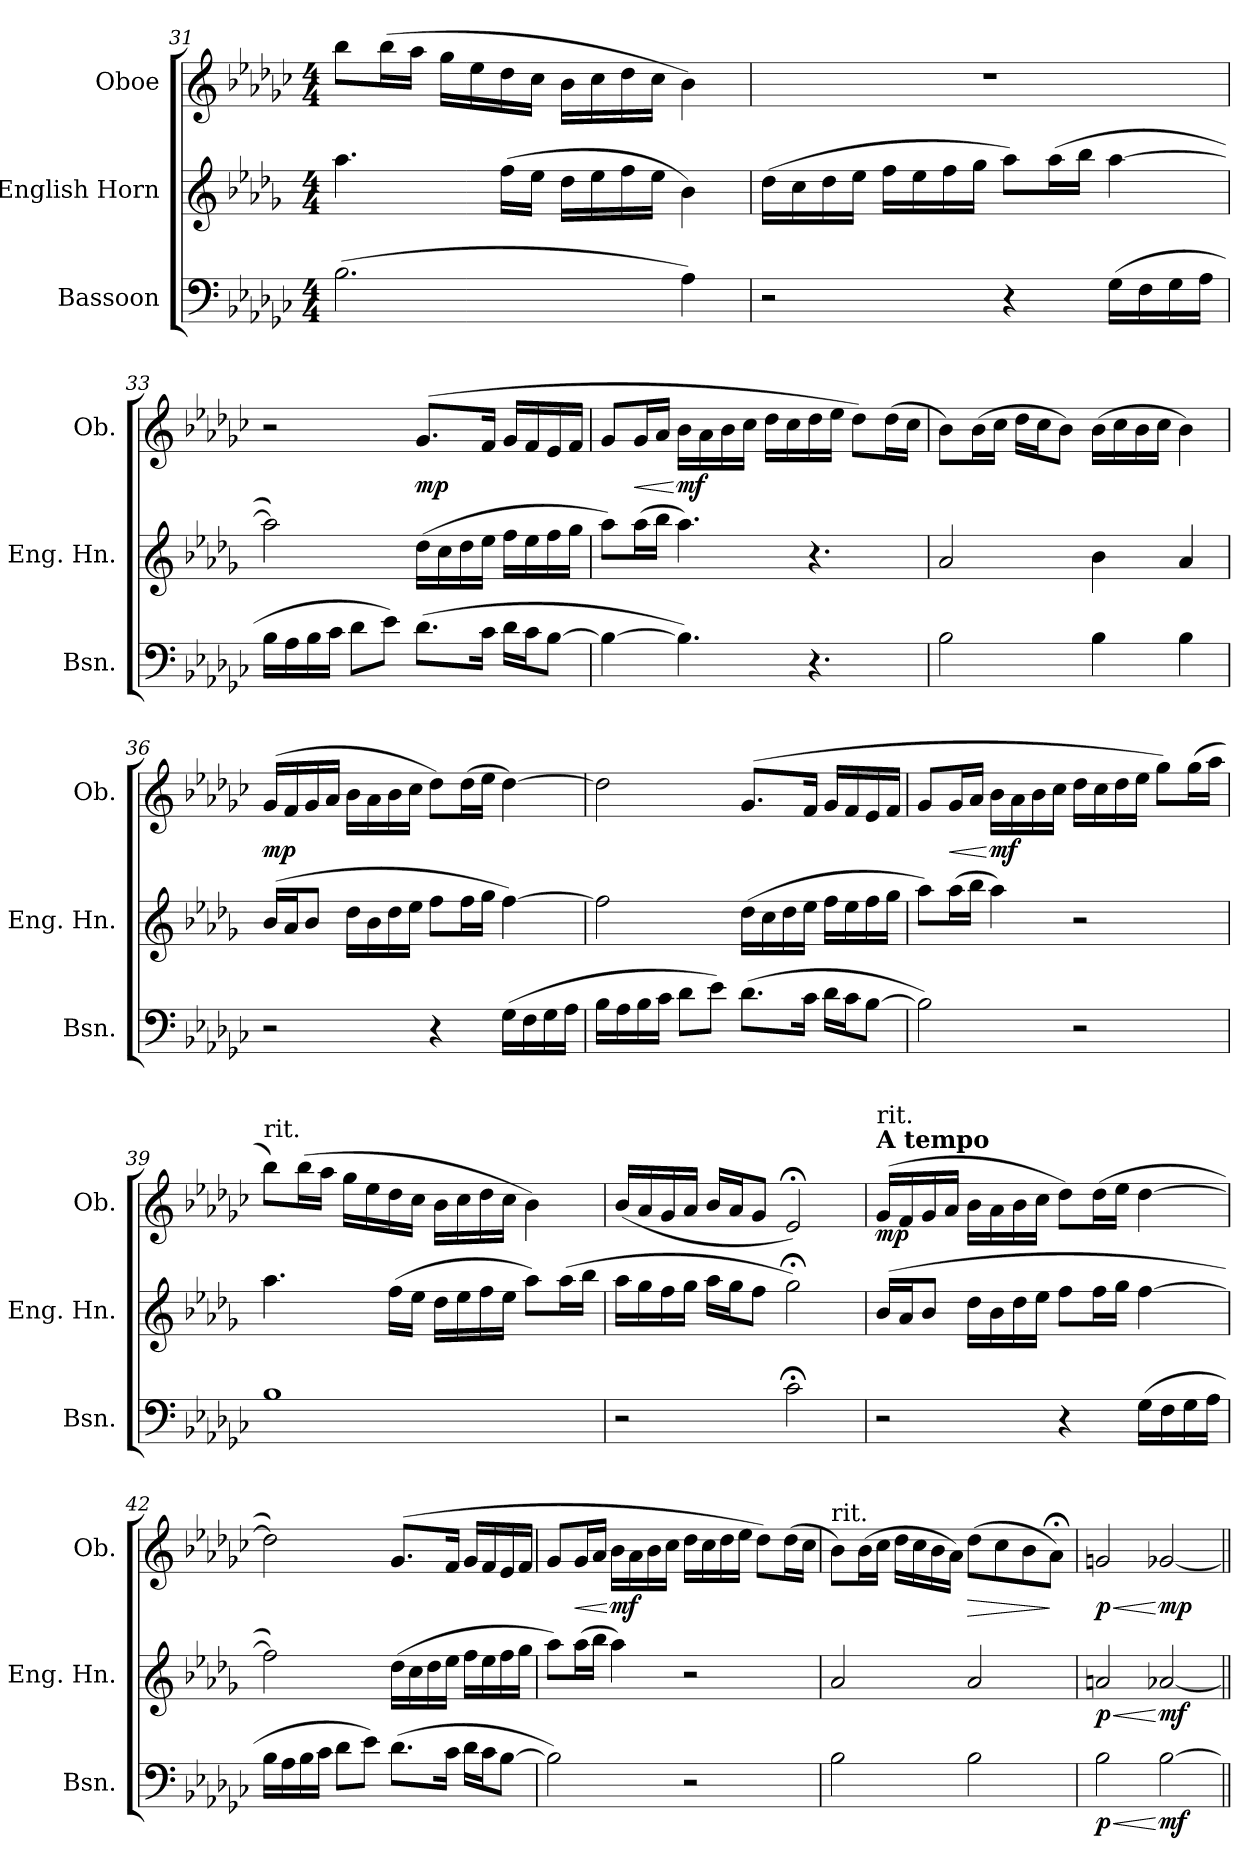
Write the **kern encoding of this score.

**kern	**dynam	**kern	**dynam	**kern	**dynam
*part3	*part3	*part2	*part2	*part1	*part1
*staff3	*staff3	*staff2	*staff2	*staff1	*staff1
*I"Bassoon	*	*I"English Horn	*	*I"Oboe	*
*I'Bsn.	*	*I'Eng. Hn.	*	*I'Ob.	*
!!LO:LB:g=z
*clefF4	*	*clefG2	*	*clefG2	*
*	*	*ITrd4c7	*	*	*
*k[b-e-a-d-g-c-]	*	*k[b-e-a-d-g-c-]	*	*k[b-e-a-d-g-c-]	*
*G-:	*	*G-:	*	*G-:	*
*M4/4	*	*M4/4	*	*M4/4	*
=31	=31	=31	=31	=31	=31
(2.B-i\	.	4.dd-i\	.	8bb-i\L	.
.	.	.	.	(16bb-i\L	.
.	.	.	.	16aa-i\JJ	.
.	.	.	.	16gg-i\LL	.
.	.	.	.	16ee-i\	.
.	.	(16b-i\LL	.	16dd-i\	.
.	.	16a-i\JJ	.	16cc-i\JJ	.
.	.	16g-i\LL	.	16b-i\LL	.
.	.	16a-i\	.	16cc-i\	.
.	.	16b-i\	.	16dd-i\	.
.	.	16a-i\JJ	.	16cc-i\JJ	.
4A-i\)	.	4e-i\)	.	4b-i\)	.
=32	=32	=32	=32	=32	=32
2r	.	(16g-i\LL	.	1r	.
.	.	16fi\	.	.	.
.	.	16g-i\	.	.	.
.	.	16a-i\JJ	.	.	.
.	.	16b-i\LL	.	.	.
.	.	16a-i\	.	.	.
.	.	16b-i\	.	.	.
.	.	16cc-i\JJ	.	.	.
4r	.	8dd-i\L)	.	.	.
.	.	(16dd-i\L	.	.	.
.	.	16ee-i\JJ	.	.	.
(16G-i\LL	.	[>4dd-i\	.	.	.
16Fi\	.	.	.	.	.
16G-i\	.	.	.	.	.
16A-i\JJ	.	.	.	.	.
=33	=33	=33	=33	=33	=33
16B-i\LL	.	2dd-i\])	.	2r	.
16A-i\	.	.	.	.	.
16B-i\	.	.	.	.	.
16c-i\JJ	.	.	.	.	.
8d-i\L	.	.	.	.	.
8e-i\J)	.	.	.	.	.
(8.d-i\L	.	(16g-i\LL	.	(8.g-i/L	mp
.	.	16fi\	.	.	.
.	.	16g-i\	.	.	.
16c-i\Jk	.	16a-i\JJ	.	16fi/Jk	.
16d-i\LL	.	16b-i\LL	.	16g-i/LL	.
16c-i\J	.	16a-i\	.	16fi/	.
[>8B-i\J	.	16b-i\	.	16e-i/	.
.	.	16cc-i\JJ	.	16fi/JJ	.
!!LO:PB:g=z
=34	=34	=34	=34	=34	=34
4B-i\_>	.	8dd-i\L)	.	8g-i/L	.
!	!	!	!	!	!LO:HP:b
.	.	(16dd-i\L	.	16g-i/L	<
.	.	16ee-i\JJ	.	16a-i/JJ	.
4.B-i\])	.	4.dd-i\)	.	16b-i\LL	[ mf
.	.	.	.	16a-i\	.
.	.	.	.	16b-i\	.
.	.	.	.	16cc-i\JJ	.
.	.	.	.	16dd-i\LL	.
.	.	.	.	16cc-i\	.
4.r	.	4.r	.	16dd-i\	.
.	.	.	.	16ee-i\JJ	.
.	.	.	.	8dd-i\L)	.
.	.	.	.	(16dd-i\L	.
.	.	.	.	16cc-i\JJ	.
=35	=35	=35	=35	=35	=35
2B-i\	.	2d-i/	.	8b-i\L)	.
.	.	.	.	(16b-i\L	.
.	.	.	.	16cc-i\JJ	.
.	.	.	.	16dd-i\LL	.
.	.	.	.	16cc-i\J	.
.	.	.	.	8b-i\J)	.
4B-i\	.	4e-i\	.	(16b-i\LL	.
.	.	.	.	16cc-i\	.
.	.	.	.	16b-i\	.
.	.	.	.	16cc-i\JJ	.
4B-i\	.	4d-i/	.	4b-i\)	.
=36	=36	=36	=36	=36	=36
2r	.	(16e-i/LL	.	(16g-i/LL	mp
.	.	16d-i/J	.	16fi/	.
.	.	8e-i/J	.	16g-i/	.
.	.	.	.	16a-i/JJ	.
.	.	16g-i\LL	.	16b-i\LL	.
.	.	16e-i\	.	16a-i\	.
.	.	16g-i\	.	16b-i\	.
.	.	16a-i\JJ	.	16cc-i\JJ	.
4r	.	8b-i\L	.	8dd-i\L)	.
.	.	16b-i\L	.	(16dd-i\L	.
.	.	16cc-i\JJ	.	16ee-i\JJ	.
(16G-i\LL	.	[>4b-i\)	.	[>4dd-i\)	.
16Fi\	.	.	.	.	.
16G-i\	.	.	.	.	.
16A-i\JJ	.	.	.	.	.
!!LO:LB:g=z
=37	=37	=37	=37	=37	=37
16B-i\LL	.	2b-i\]	.	2dd-i\]	.
16A-i\	.	.	.	.	.
16B-i\	.	.	.	.	.
16c-i\JJ	.	.	.	.	.
8d-i\L	.	.	.	.	.
8e-i\J)	.	.	.	.	.
(8.d-i\L	.	(16g-i\LL	.	(8.g-i/L	.
.	.	16fi\	.	.	.
.	.	16g-i\	.	.	.
16c-i\Jk	.	16a-i\JJ	.	16fi/Jk	.
16d-i\LL	.	16b-i\LL	.	16g-i/LL	.
16c-i\J	.	16a-i\	.	16fi/	.
[>8B-i\J	.	16b-i\	.	16e-i/	.
.	.	16cc-i\JJ	.	16fi/JJ	.
=38	=38	=38	=38	=38	=38
2B-i\])	.	8dd-i\L)	.	8g-i/L	.
!	!	!	!	!	!LO:HP:b
.	.	(16dd-i\L	.	16g-i/L	<
.	.	16ee-i\JJ	.	16a-i/JJ	.
.	.	4dd-i\)	.	16b-i\LL	[ mf
.	.	.	.	16a-i\	.
.	.	.	.	16b-i\	.
.	.	.	.	16cc-i\JJ	.
2r	.	2r	.	16dd-i\LL	.
.	.	.	.	16cc-i\	.
.	.	.	.	16dd-i\	.
.	.	.	.	16ee-i\JJ	.
.	.	.	.	8gg-i\L)	.
.	.	.	.	(16gg-i\L	.
.	.	.	.	16aa-i\JJ	.
=39	=39	=39	=39	=39	=39
!	!	!	!	!LO:TX:t=rit.	!
1B-i	.	4.dd-i\	.	8bb-i\L)	.
.	.	.	.	(16bb-i\L	.
.	.	.	.	16aa-i\JJ	.
.	.	.	.	16gg-i\LL	.
.	.	.	.	16ee-i\	.
.	.	(16b-i\LL	.	16dd-i\	.
.	.	16a-i\JJ	.	16cc-i\JJ	.
.	.	16g-i\LL	.	16b-i\LL	.
.	.	16a-i\	.	16cc-i\	.
.	.	16b-i\	.	16dd-i\	.
.	.	16a-i\JJ	.	16cc-i\JJ	.
.	.	8dd-i\L)	.	4b-i\)	.
.	.	(16dd-i\L	.	.	.
.	.	16ee-i\JJ	.	.	.
!!LO:LB:g=z
=40	=40	=40	=40	=40	=40
2r	.	16dd-i\LL	.	(16b-i/LL	.
.	.	16cc-i\	.	16a-i/	.
.	.	16b-i\	.	16g-i/	.
.	.	16cc-i\JJ	.	16a-i/JJ	.
.	.	16dd-i\LL	.	16b-i/LL	.
.	.	16cc-i\J	.	16a-i/J	.
.	.	8b-i\J	.	8g-i/J	.
2c-;i\	.	2cc-;i\)	.	2e-;i/)	.
=41	=41	=41	=41	=41	=41
!	!	!	!	!LO:TX:a:B:t=A tempo	!
!	!	!	!	!LO:TX:t=rit.	!
2r	.	(16e-i/LL	.	(16g-i/LL	mp
.	.	16d-i/J	.	16fi/	.
.	.	8e-i/J	.	16g-i/	.
.	.	.	.	16a-i/JJ	.
.	.	16g-i\LL	.	16b-i\LL	.
.	.	16e-i\	.	16a-i\	.
.	.	16g-i\	.	16b-i\	.
.	.	16a-i\JJ	.	16cc-i\JJ	.
4r	.	8b-i\L	.	8dd-i\L)	.
.	.	16b-i\L	.	(16dd-i\L	.
.	.	16cc-i\JJ	.	16ee-i\JJ	.
(16G-i\LL	.	[>4b-i\	.	[>4dd-i\	.
16Fi\	.	.	.	.	.
16G-i\	.	.	.	.	.
16A-i\JJ	.	.	.	.	.
=42	=42	=42	=42	=42	=42
*	*	*	*	*^	*
16B-i\LL	.	2b-i\])	.	2dd-i\])	2ryy	.
16A-i\	.	.	.	.	.	.
16B-i\	.	.	.	.	.	.
16c-i\JJ	.	.	.	.	.	.
8d-i\L	.	.	.	.	.	.
8e-i\J)	.	.	.	.	.	.
(8.d-i\L	.	(16g-i\LL	.	(8.g-i/L	16ryy	.
*	*	*	*	*MM90	*	*
.	.	16fi\	.	.	4..ryy	.
.	.	16g-i\	.	.	.	.
16c-i\Jk	.	16a-i\JJ	.	16fi/Jk	.	.
16d-i\LL	.	16b-i\LL	.	16g-i/LL	.	.
16c-i\J	.	16a-i\	.	16fi/	.	.
[>8B-i\J	.	16b-i\	.	16e-i/	.	.
.	.	16cc-i\JJ	.	16fi/JJ	.	.
*	*	*	*	*v	*v	*
!!LO:PB:g=z
=43	=43	=43	=43	=43	=43
2B-i\])	.	8dd-i\L)	.	8g-i/L	.
!	!	!	!	!	!LO:HP:b
.	.	(16dd-i\L	.	16g-i/L	<
.	.	16ee-i\JJ	.	16a-i/JJ	.
.	.	4dd-i\)	.	16b-i\LL	[ mf
.	.	.	.	16a-i\	.
.	.	.	.	16b-i\	.
.	.	.	.	16cc-i\JJ	.
2r	.	2r	.	16dd-i\LL	.
.	.	.	.	16cc-i\	.
.	.	.	.	16dd-i\	.
.	.	.	.	16ee-i\JJ	.
.	.	.	.	8dd-i\L)	.
.	.	.	.	(16dd-i\L	.
.	.	.	.	16cc-i\JJ	.
=44	=44	=44	=44	=44	=44
!	!	!	!	!LO:TX:t=rit.	!
2B-i\	.	2d-i/	.	8b-i\L)	.
.	.	.	.	(16b-i\L	.
.	.	.	.	16cc-i\JJ	.
.	.	.	.	16dd-i\LL	.
.	.	.	.	16cc-i\	.
.	.	.	.	16b-i\	.
.	.	.	.	16a-i\JJ)	.
!	!	!	!	!	!LO:HP:b
2B-i\	.	2d-i/	.	(8dd-i\L	>
.	.	.	.	8cc-i\	.
.	.	.	.	8b-i\	.
.	.	.	.	8a-;i\J)	]
=45	=45	=45	=45	=45	=45
!	!LO:HP:b	!	!LO:HP:b	!	!LO:HP:b
2B-i\	< p	2dni/	< p	2gni/	< p
[>2B-i\	[ mf	[<2d-Xi/	[ mf	[<2g-Xi/	[ mp
=||	=||	=||	=||	=||	=||
*-	*-	*-	*-	*-	*-
